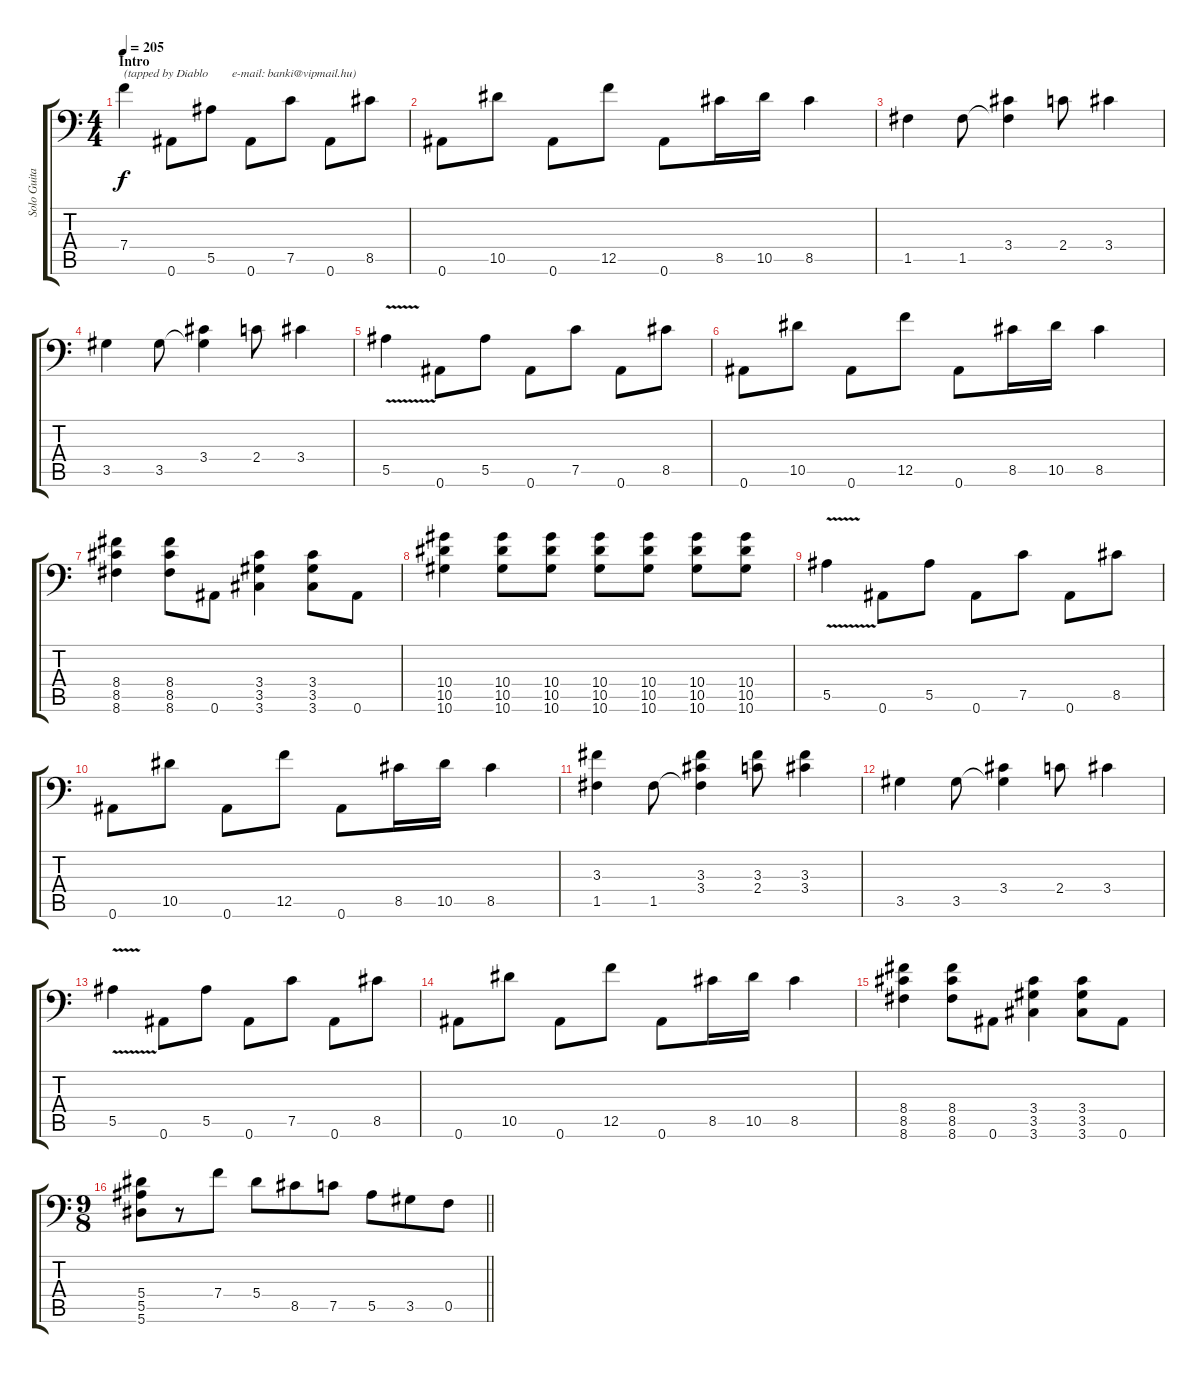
\track ("Solo Guitar" "Solo Guita") {instrument distortionguitar}
\staff {score tabs}
\tuning (C4 G3 Eb3 Bb2 F2 Bb1) {hide}
\ts (4 4)
\section ("" "Intro")
\tempo 205
\clef f4
\ks c
7.4.4{txt "(tapped by Diablo        e-mail: banki@vipmail.hu)" dy f instrument distortionguitar} 0.6.8 5.5.8 0.6.8 7.5.8 0.6.8 8.5.8 |
0.6.8 10.5.8 0.6.8 12.5.8 0.6.8 8.5.16 10.5.16 8.5.4 |
1.5.4 1.5.8 (3.4 1.5{t}).4 2.4.8 3.4.4 |
3.5.4 3.5.8 (3.4 3.5{t}).4 2.4.8 3.4.4 |
5.5{v}.4 0.6.8 5.5.8 0.6.8 7.5.8 0.6.8 8.5.8 |
0.6.8 10.5.8 0.6.8 12.5.8 0.6.8 8.5.16 10.5.16 8.5.4 |
(8.4 8.5 8.6).4 (8.4 8.5 8.6).8 0.6.8 (3.4 3.5 3.6).4 (3.4 3.5 3.6).8 0.6.8 |
(10.4 10.5 10.6).4 (10.4 10.5 10.6).8 (10.4 10.5 10.6).8 (10.4 10.5 10.6).8 (10.4 10.5 10.6).8 (10.4 10.5 10.6).8 (10.4 10.5 10.6).8 |
5.5{v}.4{balance 8} 0.6.8 5.5.8 0.6.8 7.5.8 0.6.8 8.5.8 |
0.6.8 10.5.8 0.6.8 12.5.8 0.6.8 8.5.16 10.5.16 8.5.4 |
(3.3 1.5).4 1.5.8 (3.3 3.4 1.5{t}).4 (3.3 2.4).8 (3.3 3.4).4 |
3.5.4 3.5.8 (3.4 3.5{t}).4 2.4.8 3.4.4 |
5.5{v}.4 0.6.8 5.5.8 0.6.8 7.5.8 0.6.8 8.5.8 |
0.6.8 10.5.8 0.6.8 12.5.8 0.6.8 8.5.16 10.5.16 8.5.4 |
(8.4 8.5 8.6).4 (8.4 8.5 8.6).8 0.6.8 (3.4 3.5 3.6).4 (3.4 3.5 3.6).8 0.6.8 |
\ts (9 8)
\barLineRight lightlight
(5.4 5.5 5.6).8 r.8 7.4.8 5.4.8 8.5.8 7.5.8 5.5.8 3.5.8 0.5.8
